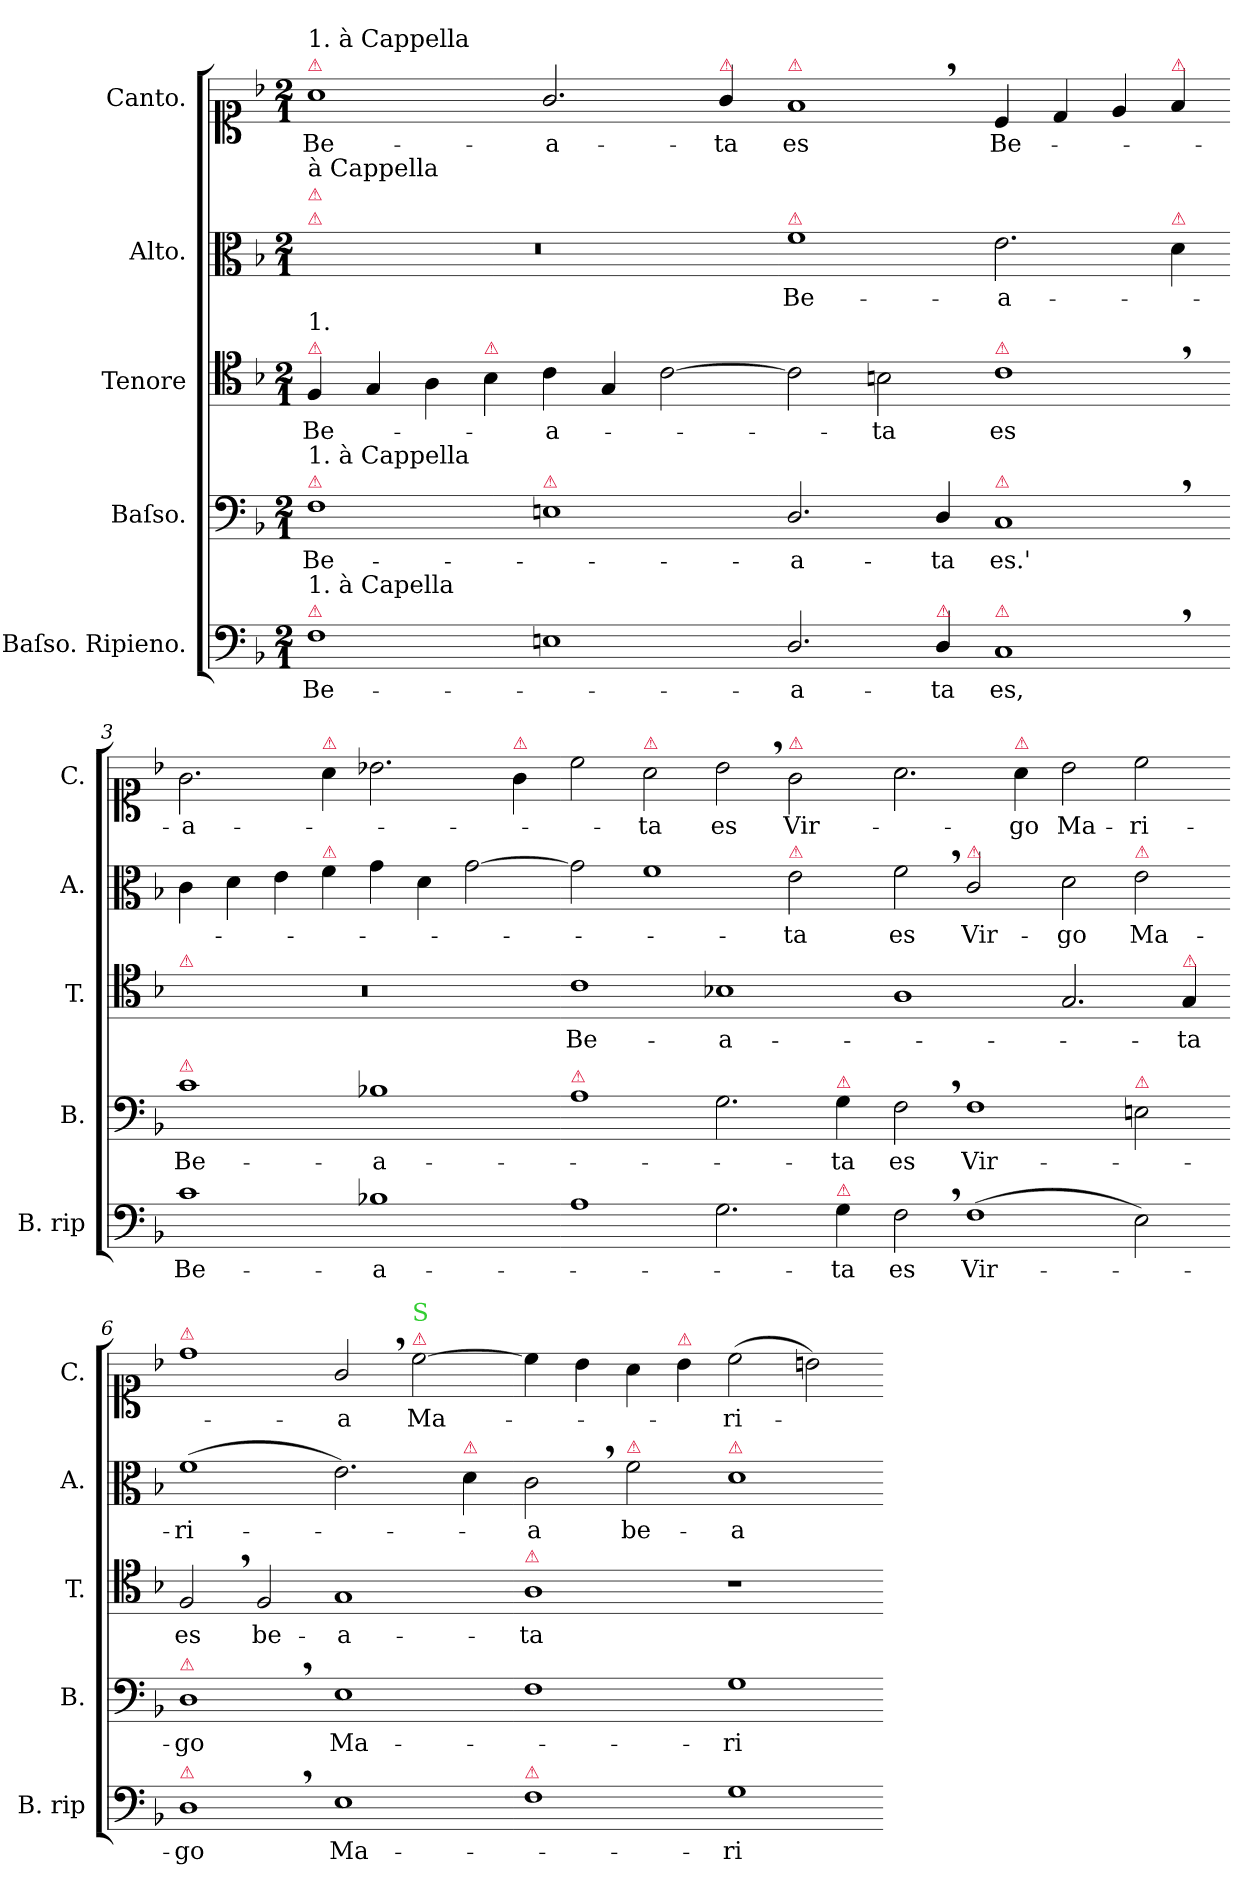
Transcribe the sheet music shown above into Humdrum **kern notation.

**kern	**text	**kern	**text	**kern	**text	**kern	**text	**kern	**text
*part5	*part5	*part4	*part4	*part3	*part3	*part2	*part2	*part1	*part1
*staff5	*staff5	*staff4	*staff4	*staff3	*staff3	*staff2	*staff2	*staff1	*staff1
*I"Baſso. Ripieno.	*	*I"Baſso.	*	*I"Tenore	*	*I"Alto.	*	*I"Canto.	*
*I'B. rip	*	*I'B.	*	*I'T.	*	*I'A.	*	*I'C.	*
*clefF4	*	*clefF4	*	*clefC4	*	*clefC3	*	*clefC1	*
*k[b-]	*	*k[b-]	*	*k[b-]	*	*k[b-]	*	*k[b-]	*
*M2/1	*	*M2/1	*	*M2/1	*	*M2/1	*	*M2/1	*
=1	=1	=1	=1	=1	=1	=1	=1	=1	=1
!	!	!	!	!	!	!	!	!LO:TX:a:color=crimson:t=⚠	!
!	!	!	!	!	!	!	!	!LO:TX:a:t=1. à Cappella	!
!	!	!	!	!	!	!LO:TX:a:color=crimson:t=⚠	!	!	!
!	!	!	!	!	!	!LO:TX:a:color=crimson:t=⚠	!	!	!
!	!	!	!	!	!	!LO:TX:a:t=à Cappella	!	!	!
!	!	!	!	!LO:TX:a:color=crimson:t=⚠	!	!	!	!	!
!	!	!	!	!LO:TX:a:t=1.	!	!	!	!	!
!	!	!LO:TX:a:color=crimson:t=⚠	!	!	!	!	!	!	!
!	!	!LO:TX:a:t=1. à Cappella	!	!	!	!	!	!	!
!LO:TX:a:color=crimson:t=⚠	!	!	!	!	!	!	!	!	!
!LO:TX:a:t=1. à Capella	!	!	!	!	!	!	!	!	!
1F	Be-	1F	Be-	4F/	Be-	0r	.	1a	Be-
.	.	.	.	4G/	.	.	.	.	.
.	.	.	.	4A\	.	.	.	.	.
!	!	!	!	!LO:TX:a:color=crimson:t=⚠	!	!	!	!	!
.	.	.	.	4B-\	.	.	.	.	.
!	!	!LO:TX:a:color=crimson:t=⚠	!	!	!	!	!	!	!
1En	.	1En	.	4c\	-a-	.	.	2.g/	-a-
.	.	.	.	4G/	.	.	.	.	.
.	.	.	.	[2c\	.	.	.	.	.
!	!	!	!	!	!	!	!	!LO:TX:a:color=crimson:t=⚠	!
.	.	.	.	.	.	.	.	4g/	-ta
=2-	=2-	=2-	=2-	=2-	=2-	=2-	=2-	=2-	=2-
!	!	!	!	!	!	!	!	!LO:TX:a:color=crimson:t=⚠	!
!	!	!	!	!	!	!LO:TX:a:color=crimson:t=⚠	!	!	!
2.D/	-a-	2.D/	a-	2c\]	.	1f	Be-	1f,<	es
.	.	.	.	2Bn\	-ta	.	.	.	.
!LO:TX:a:color=crimson:t=⚠	!	!	!	!	!	!	!	!	!
4D/	-ta	4D/	-ta	.	.	.	.	.	.
!	!	!	!	!LO:TX:a:color=crimson:t=⚠	!	!	!	!	!
!	!	!LO:TX:a:color=crimson:t=⚠	!	!	!	!	!	!	!
!LO:TX:a:color=crimson:t=⚠	!	!	!	!	!	!	!	!	!
1C,<	es,	1C,<	es.'	1c,<	es	2.e\	-a-	4c/	Be-
.	.	.	.	.	.	.	.	4d/	.
.	.	.	.	.	.	.	.	4e/	.
!	!	!	!	!	!	!	!	!LO:TX:a:color=crimson:t=⚠	!
!	!	!	!	!	!	!LO:TX:a:color=crimson:t=⚠	!	!	!
.	.	.	.	.	.	4d\	.	4f/	.
=3-	=3-	=3-	=3-	=3-	=3-	=3-	=3-	=3-	=3-
!	!	!	!	!LO:TX:a:color=crimson:t=⚠	!	!	!	!	!
!	!	!LO:TX:a:color=crimson:t=⚠	!	!	!	!	!	!	!
1c	Be-	1c	Be-	0r	.	4c\	.	2.g\	-a-
.	.	.	.	.	.	4d\	.	.	.
.	.	.	.	.	.	4e\	.	.	.
!	!	!	!	!	!	!	!	!LO:TX:a:color=crimson:t=⚠	!
!	!	!	!	!	!	!LO:TX:a:color=crimson:t=⚠	!	!	!
.	.	.	.	.	.	4f\	.	4a\	.
1B-X	-a-	1B-X	a-	.	.	4g\	.	2.b-X\	.
.	.	.	.	.	.	4d\	.	.	.
.	.	.	.	.	.	[2g\	.	.	.
!	!	!	!	!	!	!	!	!LO:TX:a:color=crimson:t=⚠	!
.	.	.	.	.	.	.	.	4g\	.
=4-	=4-	=4-	=4-	=4-	=4-	=4-	=4-	=4-	=4-
!	!	!LO:TX:a:color=crimson:t=⚠	!	!	!	!	!	!	!
1A	.	1A	.	1c	Be-	2g\]	.	2cc\	.
!	!	!	!	!	!	!	!	!LO:TX:a:color=crimson:t=⚠	!
.	.	.	.	.	.	1f	.	2a\	-ta
2.G\	.	2.G\	.	1B-X	-a-	.	.	2b-,<\	es
!	!	!	!	!	!	!	!	!LO:TX:a:color=crimson:t=⚠	!
!	!	!	!	!	!	!LO:TX:a:color=crimson:t=⚠	!	!	!
.	.	.	.	.	.	2e\	-ta	2g\	Vir-
!	!	!LO:TX:a:color=crimson:t=⚠	!	!	!	!	!	!	!
!LO:TX:a:color=crimson:t=⚠	!	!	!	!	!	!	!	!	!
4G\	-ta	4G\	-ta	.	.	.	.	.	.
=5-	=5-	=5-	=5-	=5-	=5-	=5-	=5-	=5-	=5-
2F,<\	es	2F,<\	es	1A	.	2f,<\	es	2.a\	.
!	!	!	!	!	!	!LO:TX:a:color=crimson:t=⚠	!	!	!
(1F	Vir-	1F	Vir-	.	.	2c/	Vir-	.	.
!	!	!	!	!	!	!	!	!LO:TX:a:color=crimson:t=⚠	!
.	.	.	.	.	.	.	.	4a\	-go
.	.	.	.	2.G/	.	2d\	-go	2b-\	Ma-
!	!	!	!	!	!	!LO:TX:a:color=crimson:t=⚠	!	!	!
!	!	!LO:TX:a:color=crimson:t=⚠	!	!	!	!	!	!	!
2E\)	.	2En\	.	.	.	2e\	Ma-	2cc\	-ri-
!	!	!	!	!LO:TX:a:color=crimson:t=⚠	!	!	!	!	!
.	.	.	.	4G/	-ta	.	.	.	.
=6-	=6-	=6-	=6-	=6-	=6-	=6-	=6-	=6-	=6-
!	!	!	!	!	!	!	!	!LO:TX:a:color=crimson:t=⚠	!
!	!	!LO:TX:a:color=crimson:t=⚠	!	!	!	!	!	!	!
!LO:TX:a:color=crimson:t=⚠	!	!	!	!	!	!	!	!	!
1D,<	-go	1D,<	-go	2F,</	es	(1f	-ri-	1dd	.
.	.	.	.	2F/	be-	.	.	.	.
1E	Ma-	1E	Ma-	1G	-a-	2.e\)	.	2g,</	-a
!	!	!	!	!	!	!	!	!LO:TX:a:color=crimson:t=⚠	!
!	!	!	!	!	!	!	!	!LO:TX:a:color=limegreen:t=S	!
.	.	.	.	.	.	.	.	[2cc\	Ma-
!	!	!	!	!	!	!LO:TX:a:color=crimson:t=⚠	!	!	!
.	.	.	.	.	.	4d\	.	.	.
=7-	=7-	=7-	=7-	=7-	=7-	=7-	=7-	=7-	=7-
!	!	!	!	!LO:TX:a:color=crimson:t=⚠	!	!	!	!	!
!LO:TX:a:color=crimson:t=⚠	!	!	!	!	!	!	!	!	!
1F	.	1F	.	1A	-ta	2c,<\	-a	4cc!]	.
.	.	.	.	.	.	.	.	4b-\	.
!	!	!	!	!	!	!LO:TX:a:color=crimson:t=⚠	!	!	!
.	.	.	.	.	.	2f\	be-	4a\	.
!	!	!	!	!	!	!	!	!LO:TX:a:color=crimson:t=⚠	!
.	.	.	.	.	.	.	.	4b-\	.
!	!	!	!	!	!	!LO:TX:a:color=crimson:t=⚠	!	!	!
1G	-ri-	1G	-ri-	1r	.	1d	-a-	(2cc\	ri-
.	.	.	.	.	.	.	.	2bn\)	.
=-	=-	=-	=-	=-	=-	=-	=-	=-	=-
*-	*-	*-	*-	*-	*-	*-	*-	*-	*-
